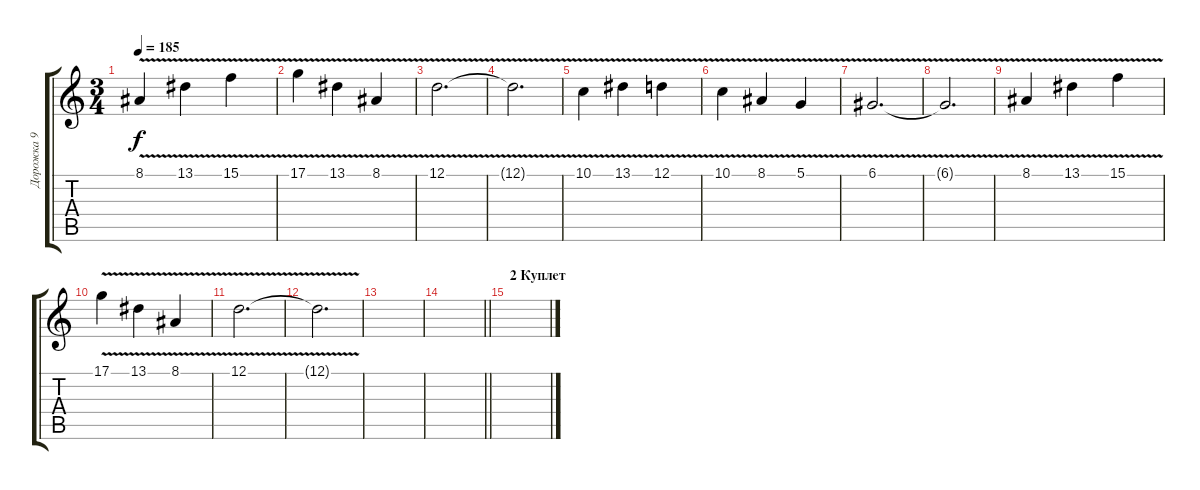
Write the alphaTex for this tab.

\track ("Дорожка 9" "Дорожка 9") {instrument flute}
\staff {score tabs}
\tuning (D4 A3 F3 C3 G2 C2) {hide}
\ts (3 4)
\tempo 185
\clef g2
\ks c
8.1{v}.4{dy f} 13.1{v}.4 15.1{v}.4 |
17.1{v}.4 13.1{v}.4 8.1{v}.4 |
12.1{v}.2{d} |
12.1{t}.2{d} |
10.1{v}.4 13.1{v}.4 12.1{v}.4 |
10.1{v}.4 8.1{v}.4 5.1{v}.4 |
6.1{v}.2{d} |
6.1{t}.2{d} |
8.1{v}.4 13.1{v}.4 15.1{v}.4 |
17.1{v}.4 13.1{v}.4 8.1{v}.4 |
12.1{v}.2{d} |
12.1{t}.2{d} |
|
\barLineRight lightlight
|
\section ("" "2 Куплет")
